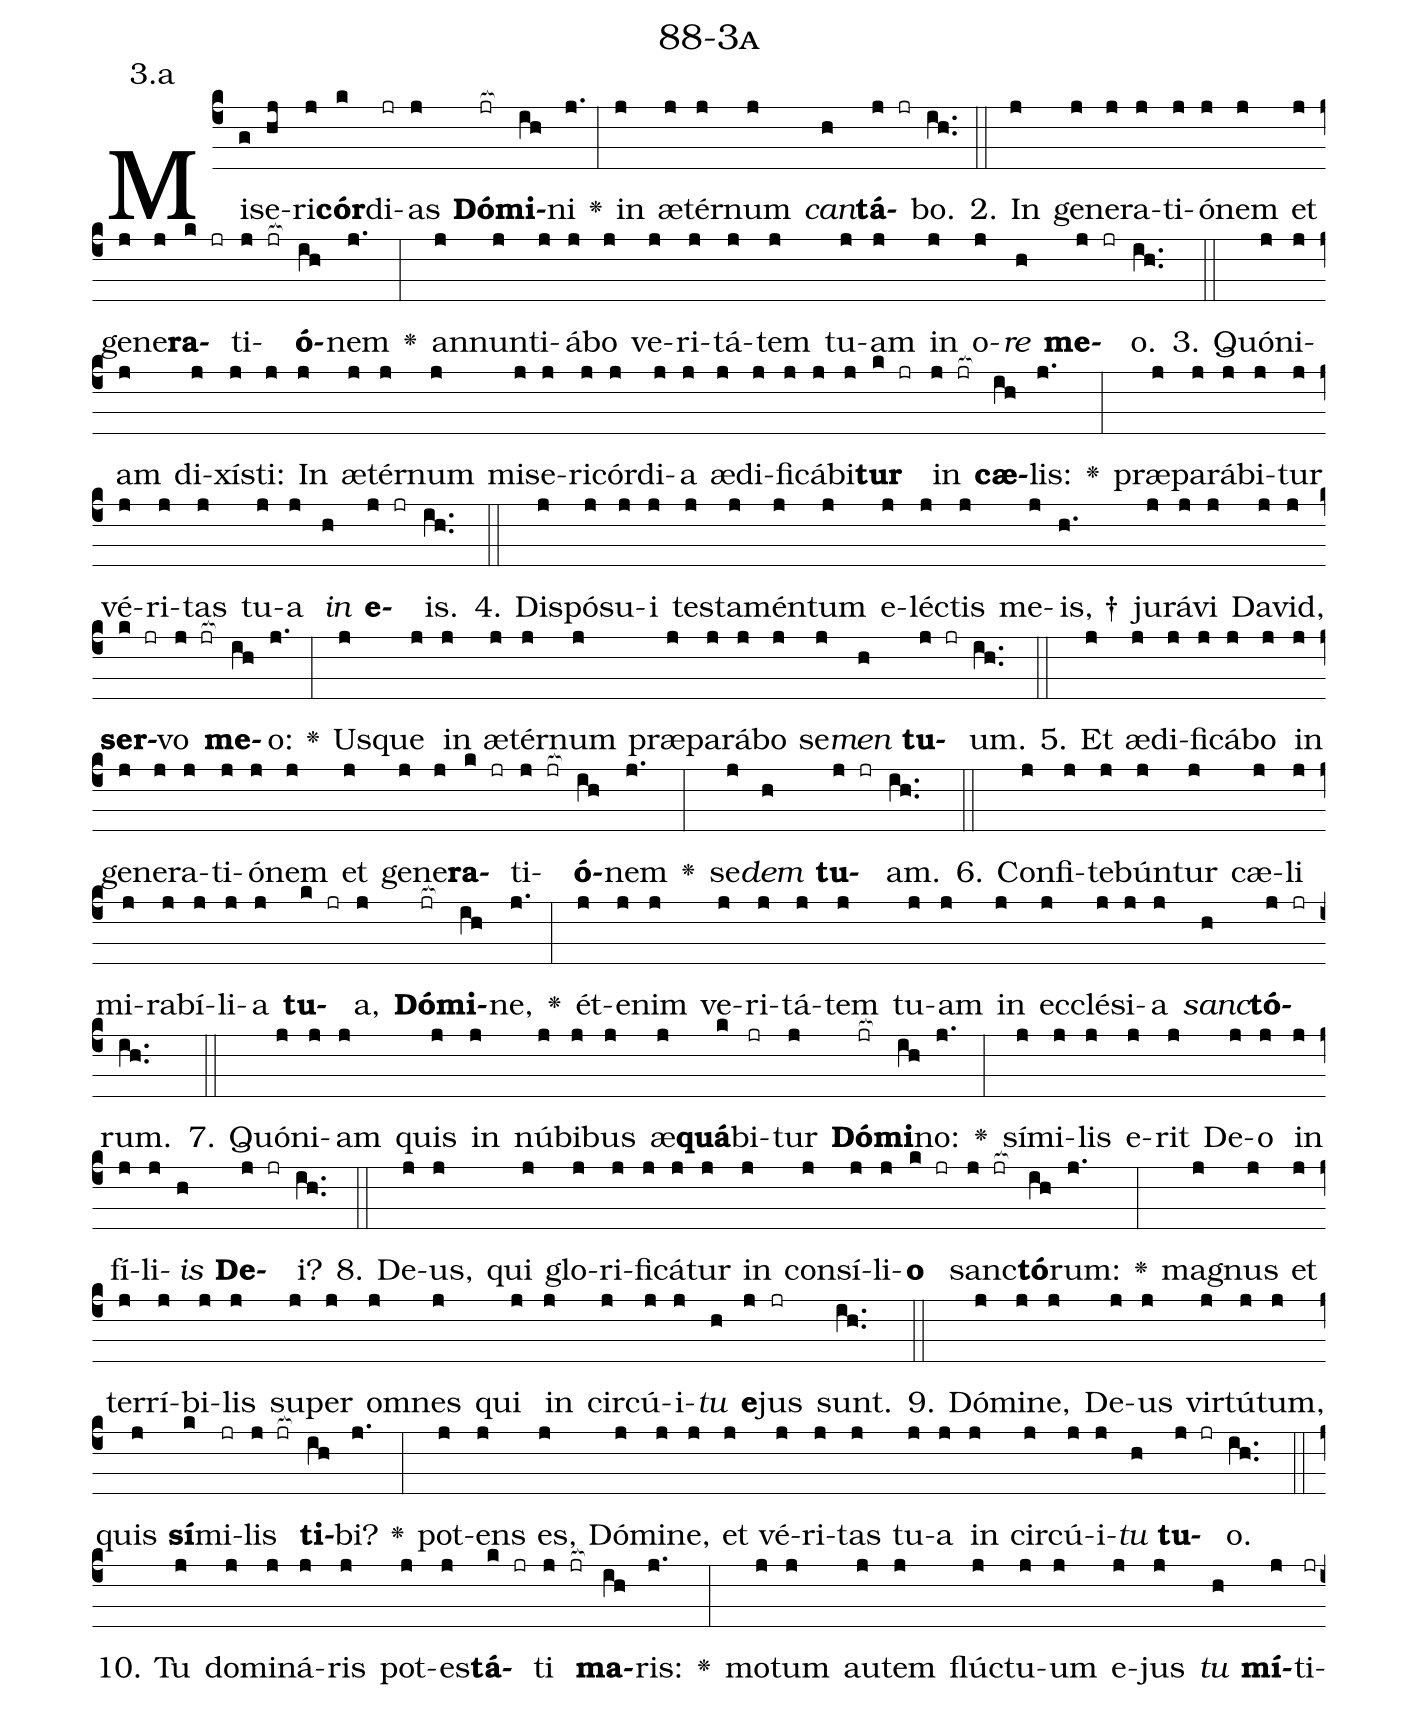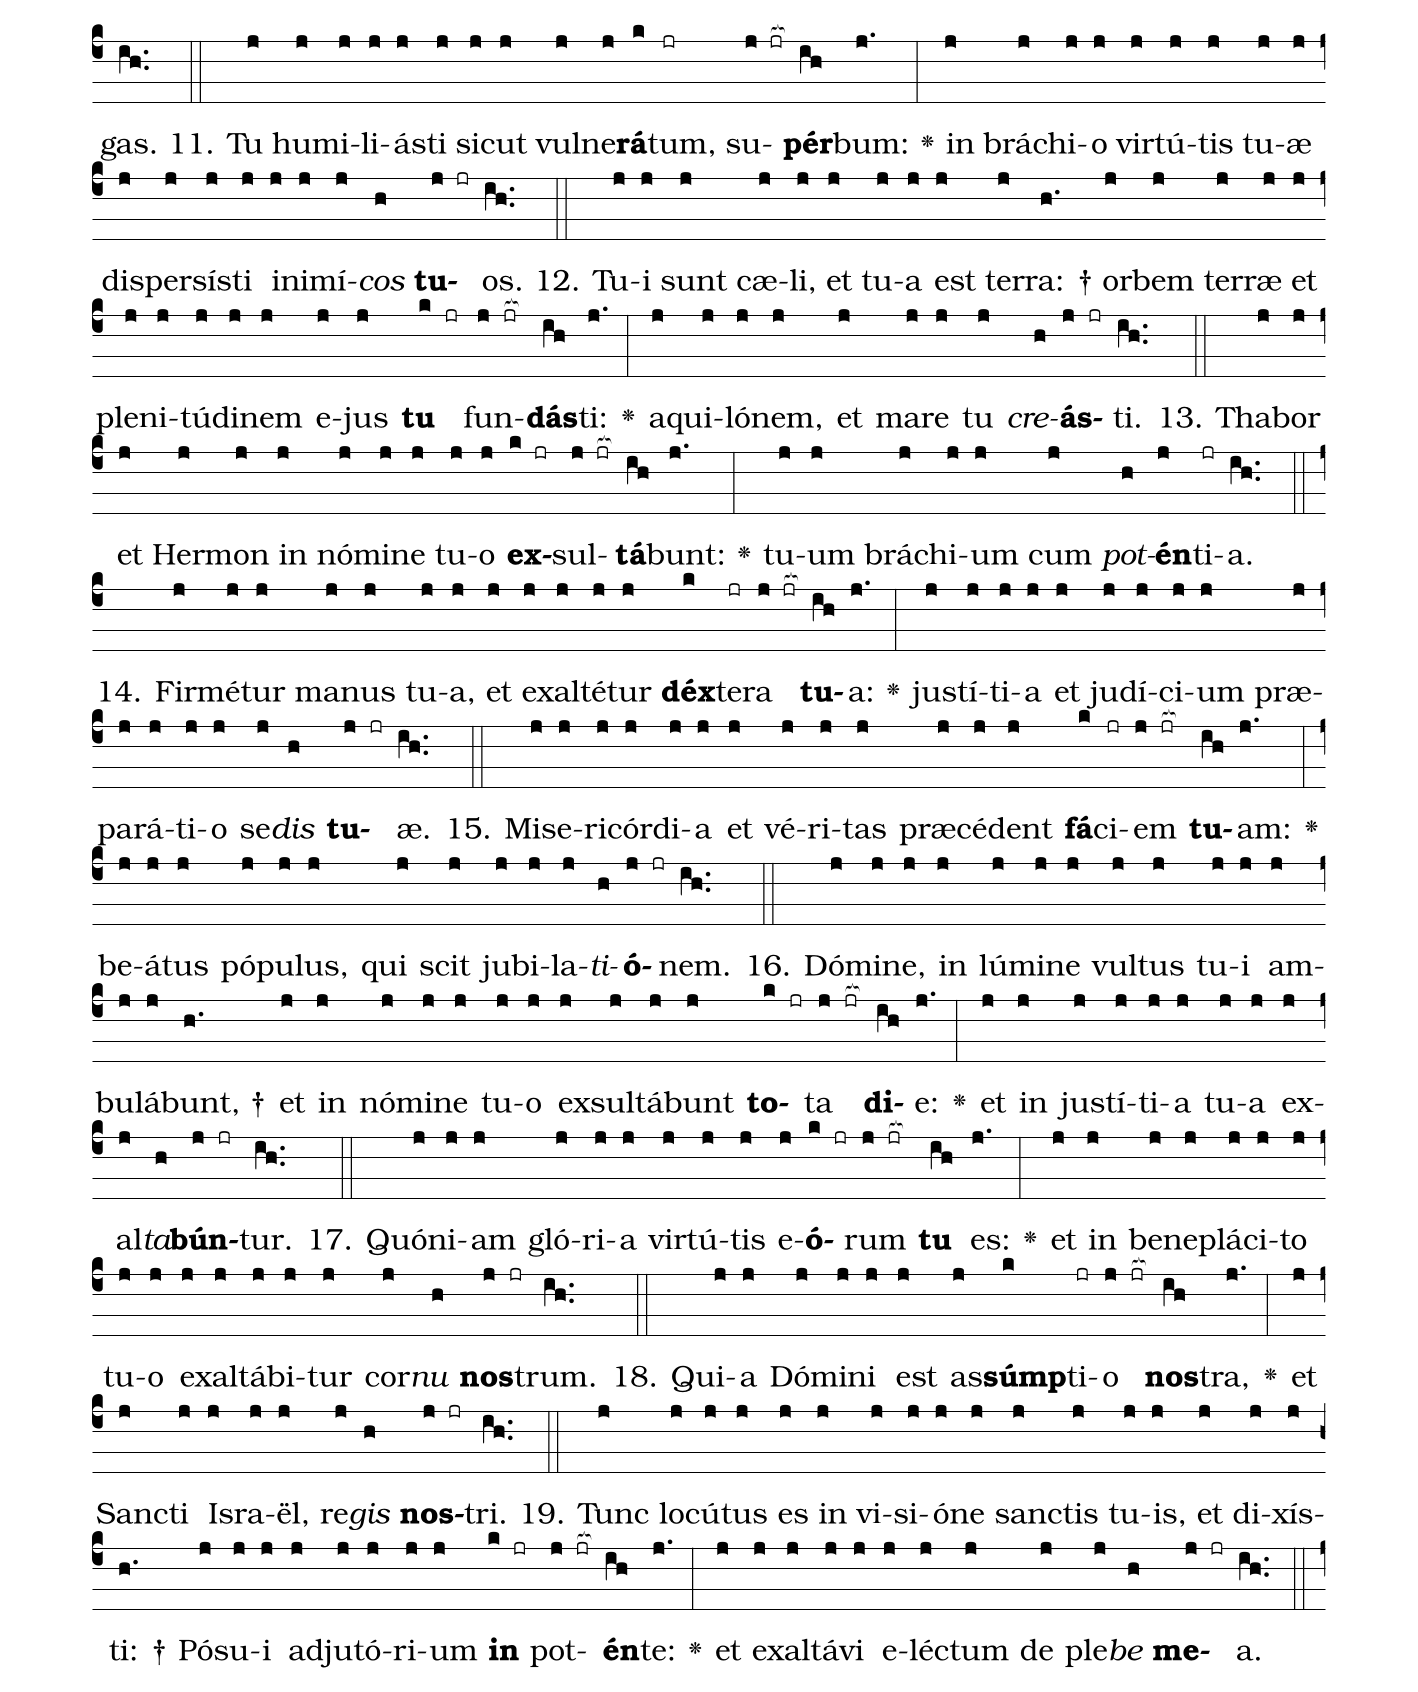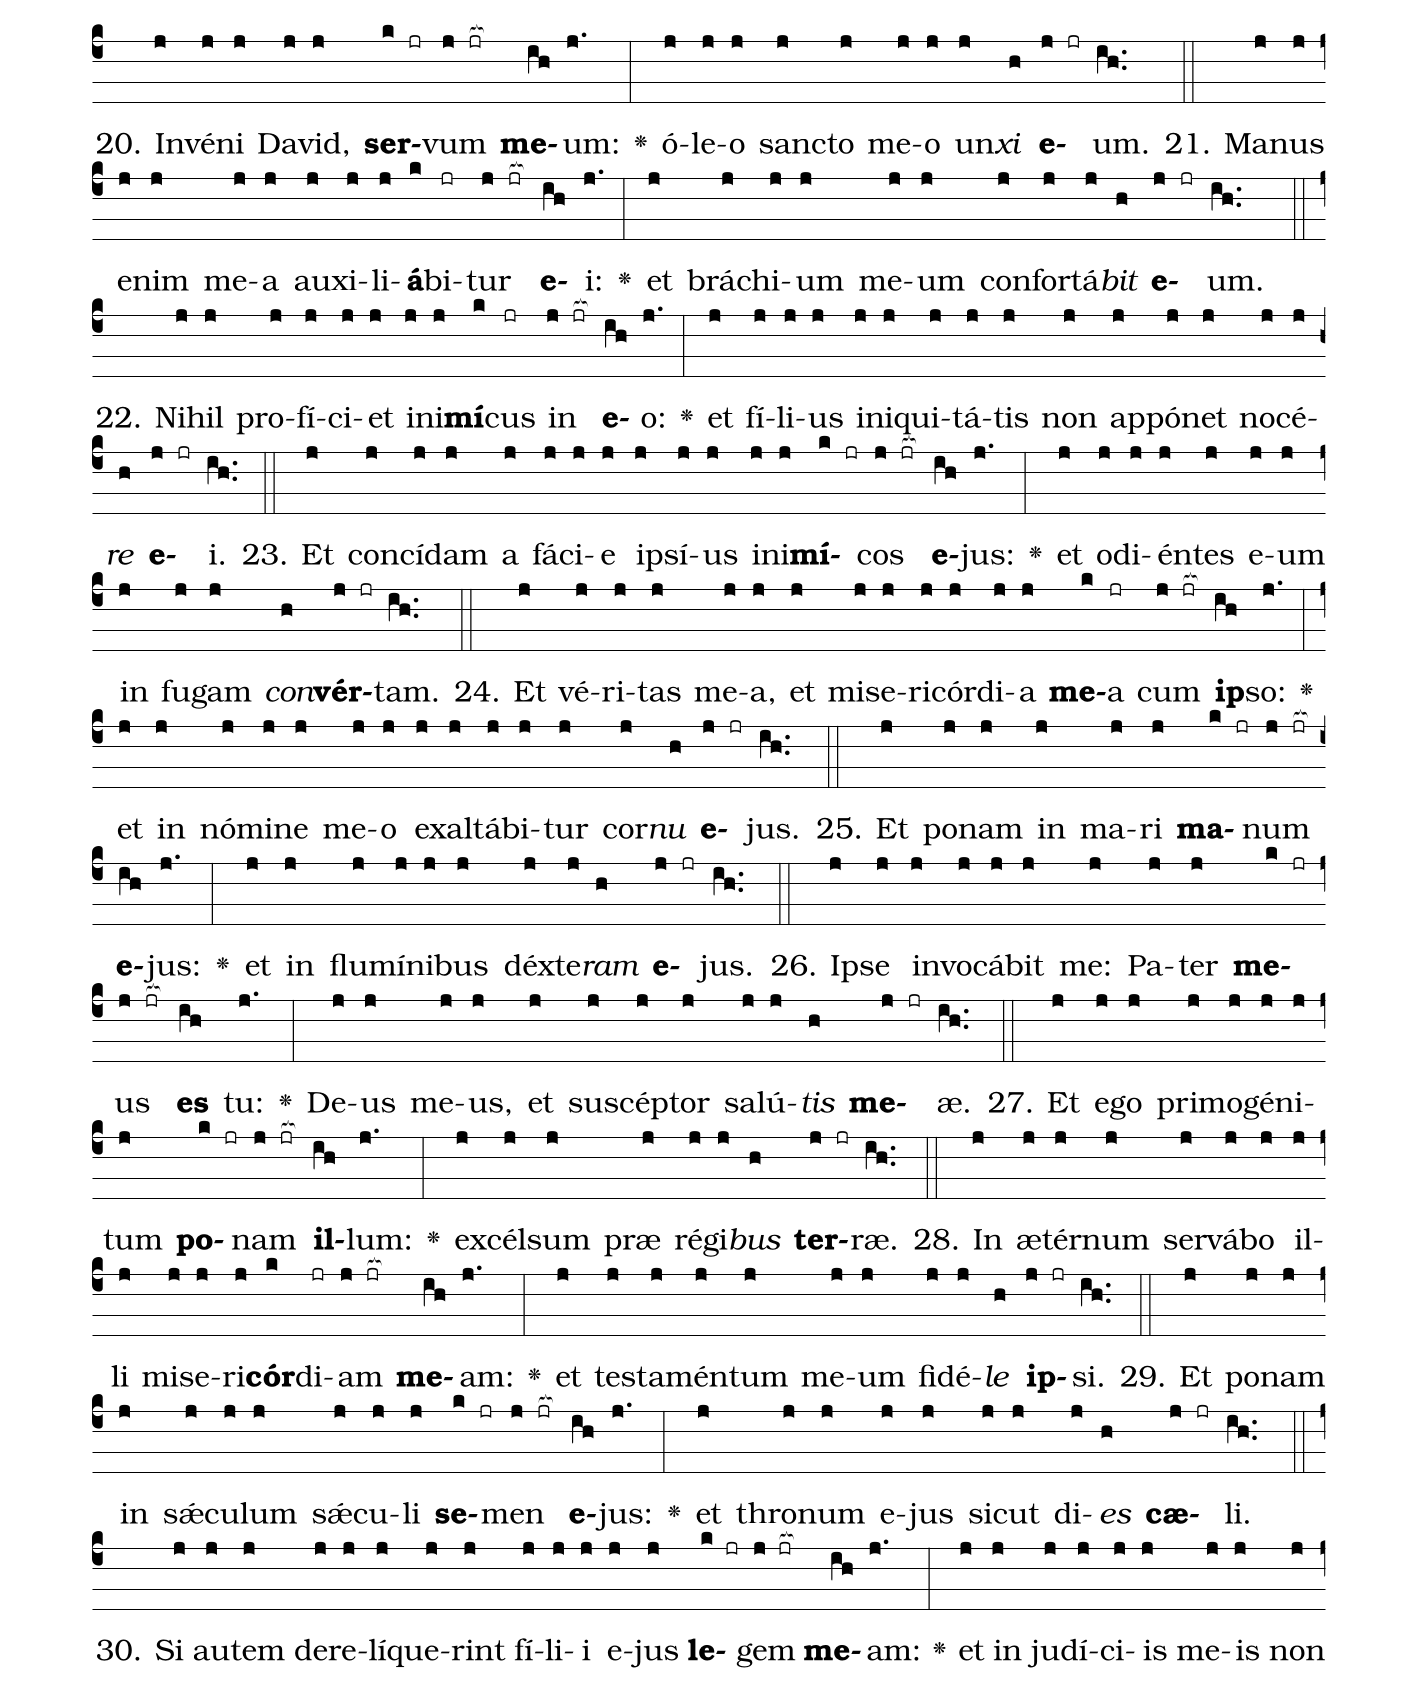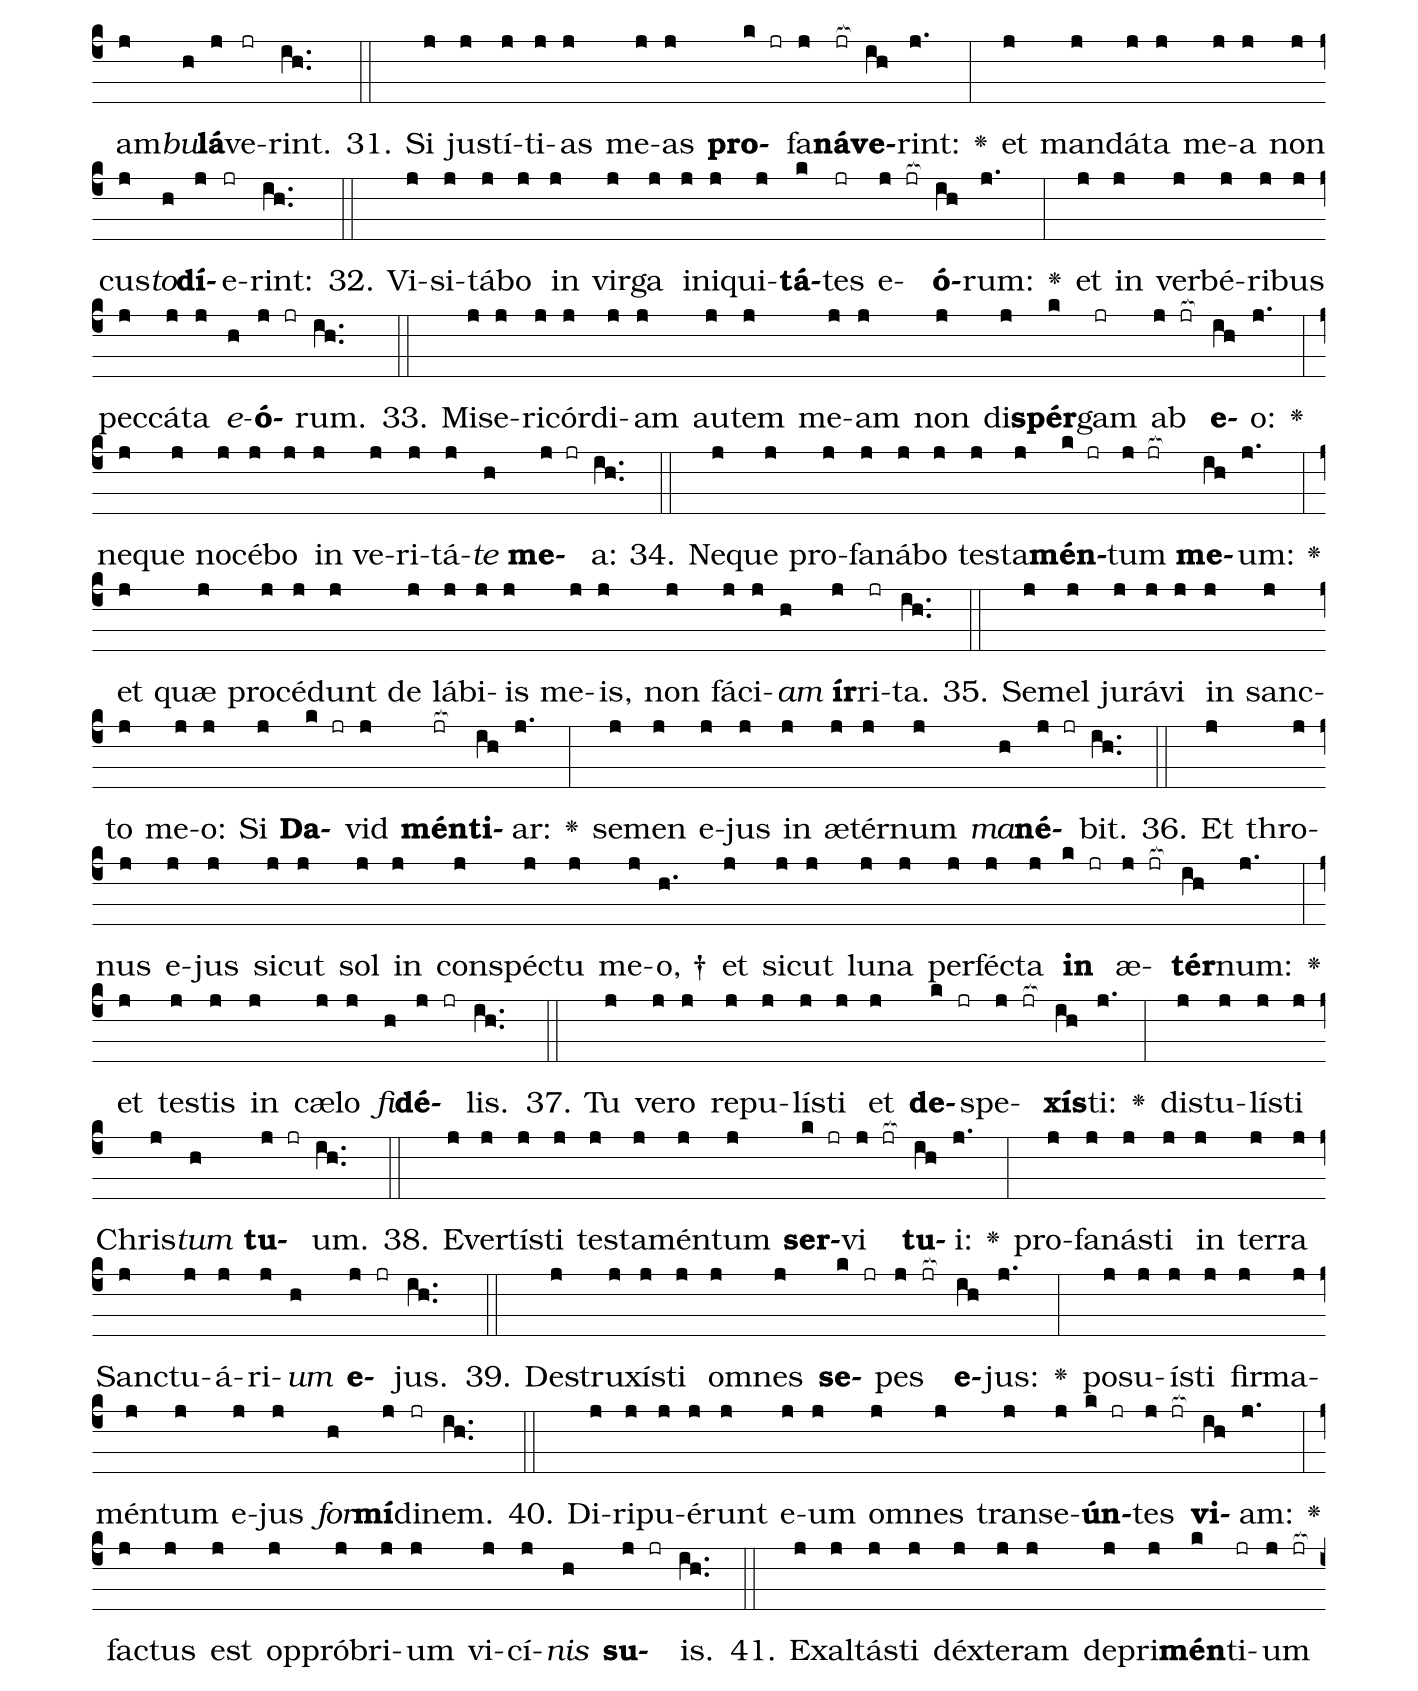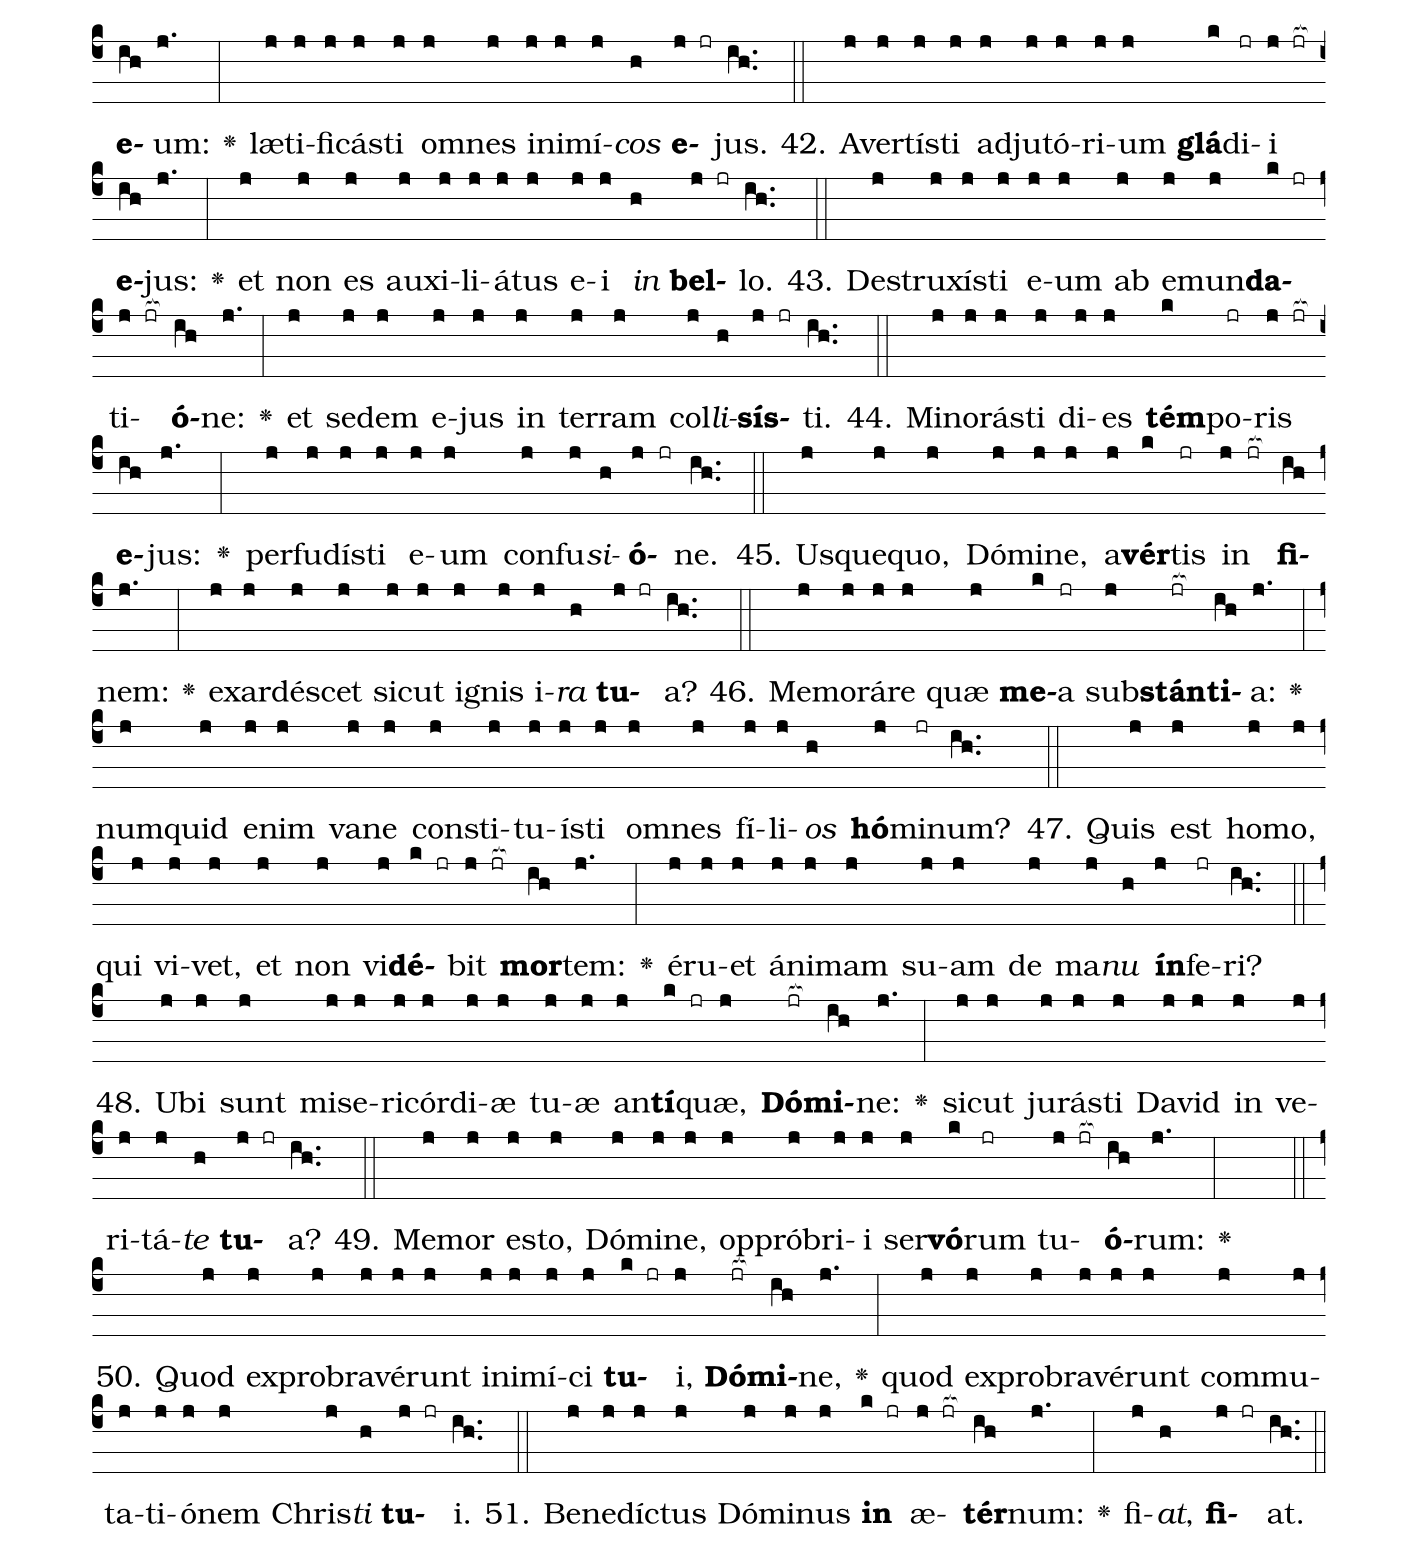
name: 88-3a;
annotation: 3.a;
%%
(c4)Mi(g)se(hj)ri(j)<b>cór</b>(k)di(jr)as(j) <b>Dó</b>(jr[ocb:1{])<b>mi</b>(ih[ocb:0}])ni(j.) <v>\greheightstar</v>(:) in(j) æ(j)tér(j)num(j) <i>can</i>(h)<b>tá</b>(j jr)bo.(ih..) (::)
2. In(j) ge(j)ne(j)ra(j)ti(j)ó(j)nem(j) et(j) ge(j)ne(j)<b>ra</b>(k jr)ti(j jr[ocb:1{])<b>ó</b>(ih[ocb:0}])nem(j.) <v>\greheightstar</v>(:) an(j)nun(j)ti(j)á(j)bo(j) ve(j)ri(j)tá(j)tem(j) tu(j)am(j) in(j) o(j)<i>re</i>(h) <b>me</b>(j jr)o.(ih..) (::)
3. Quón(j)i(j)am(j) di(j)xís(j)ti:(j) In(j) æ(j)tér(j)num(j) mi(j)se(j)ri(j)cór(j)di(j)a(j) æ(j)di(j)fi(j)cá(j)bi(j)<b>tur</b>(k jr) in(j jr[ocb:1{]) <b>cæ</b>(ih[ocb:0}])lis:(j.) <v>\greheightstar</v>(:) præ(j)pa(j)rá(j)bi(j)tur(j) vé(j)ri(j)tas(j) tu(j)a(j) <i>in</i>(h) <b>e</b>(j jr)is.(ih..) (::)
4. Dis(j)pó(j)su(j)i(j) tes(j)ta(j)mén(j)tum(j) e(j)léc(j)tis(j) me(j)is, †(h.) ju(j)rá(j)vi(j) Da(j)vid,(j) <b>ser</b>(k jr)vo(j jr[ocb:1{]) <b>me</b>(ih[ocb:0}])o:(j.) <v>\greheightstar</v>(:) Us(j)que(j) in(j) æ(j)tér(j)num(j) præ(j)pa(j)rá(j)bo(j) se(j)<i>men</i>(h) <b>tu</b>(j jr)um.(ih..) (::)
5. Et(j) æ(j)di(j)fi(j)cá(j)bo(j) in(j) ge(j)ne(j)ra(j)ti(j)ó(j)nem(j) et(j) ge(j)ne(j)<b>ra</b>(k jr)ti(j jr[ocb:1{])<b>ó</b>(ih[ocb:0}])nem(j.) <v>\greheightstar</v>(:) se(j)<i>dem</i>(h) <b>tu</b>(j jr)am.(ih..) (::)
6. Con(j)fi(j)te(j)bún(j)tur(j) cæ(j)li(j) mi(j)ra(j)bí(j)li(j)a(j) <b>tu</b>(k jr)a,(j) <b>Dó</b>(jr[ocb:1{])<b>mi</b>(ih[ocb:0}])ne,(j.) <v>\greheightstar</v>(:) ét(j)e(j)nim(j) ve(j)ri(j)tá(j)tem(j) tu(j)am(j) in(j) ec(j)clé(j)si(j)a(j) <i>sanc</i>(h)<b>tó</b>(j jr)rum.(ih..) (::)
7. Quón(j)i(j)am(j) quis(j) in(j) nú(j)bi(j)bus(j) æ(j)<b>quá</b>(k)bi(jr)tur(j) <b>Dó</b>(jr[ocb:1{])<b>mi</b>(ih[ocb:0}])no:(j.) <v>\greheightstar</v>(:) sí(j)mi(j)lis(j) e(j)rit(j) De(j)o(j) in(j) fí(j)li(j)<i>is</i>(h) <b>De</b>(j jr)i?(ih..) (::)
8. De(j)us,(j) qui(j) glo(j)ri(j)fi(j)cá(j)tur(j) in(j) con(j)sí(j)li(j)<b>o</b>(k jr) sanc(j jr[ocb:1{])<b>tó</b>(ih[ocb:0}])rum:(j.) <v>\greheightstar</v>(:) ma(j)gnus(j) et(j) ter(j)rí(j)bi(j)lis(j) su(j)per(j) om(j)nes(j) qui(j) in(j) cir(j)cú(j)i(j)<i>tu</i>(h) <b>e</b>(j)jus(jr) sunt.(ih..) (::)
9. Dó(j)mi(j)ne,(j) De(j)us(j) vir(j)tú(j)tum,(j) quis(j) <b>sí</b>(k)mi(jr)lis(j jr[ocb:1{]) <b>ti</b>(ih[ocb:0}])bi?(j.) <v>\greheightstar</v>(:) pot(j)ens(j) es,(j) Dó(j)mi(j)ne,(j) et(j) vé(j)ri(j)tas(j) tu(j)a(j) in(j) cir(j)cú(j)i(j)<i>tu</i>(h) <b>tu</b>(j jr)o.(ih..) (::)
10. Tu(j) do(j)mi(j)ná(j)ris(j) pot(j)es(j)<b>tá</b>(k jr)ti(j jr[ocb:1{]) <b>ma</b>(ih[ocb:0}])ris:(j.) <v>\greheightstar</v>(:) mo(j)tum(j) au(j)tem(j) flúc(j)tu(j)um(j) e(j)jus(j) <i>tu</i>(h) <b>mí</b>(j)ti(jr)gas.(ih..) (::)
11. Tu(j) hu(j)mi(j)li(j)ás(j)ti(j) sic(j)ut(j) vul(j)ne(j)<b>rá</b>(k)tum,(jr) su(j jr[ocb:1{])<b>pér</b>(ih[ocb:0}])bum:(j.) <v>\greheightstar</v>(:) in(j) brá(j)chi(j)o(j) vir(j)tú(j)tis(j) tu(j)æ(j) di(j)sper(j)sís(j)ti(j) in(j)i(j)mí(j)<i>cos</i>(h) <b>tu</b>(j jr)os.(ih..) (::)
12. Tu(j)i(j) sunt(j) cæ(j)li,(j) et(j) tu(j)a(j) est(j) ter(j)ra: †(h.) or(j)bem(j) ter(j)ræ(j) et(j) ple(j)ni(j)tú(j)di(j)nem(j) e(j)jus(j) <b>tu</b>(k jr) fun(j jr[ocb:1{])<b>dás</b>(ih[ocb:0}])ti:(j.) <v>\greheightstar</v>(:) a(j)qui(j)ló(j)nem,(j) et(j) ma(j)re(j) tu(j) <i>cre</i>(h)<b>ás</b>(j jr)ti.(ih..) (::)
13. Tha(j)bor(j) et(j) Her(j)mon(j) in(j) nó(j)mi(j)ne(j) tu(j)o(j) <b>ex</b>(k jr)sul(j jr[ocb:1{])<b>tá</b>(ih[ocb:0}])bunt:(j.) <v>\greheightstar</v>(:) tu(j)um(j) brá(j)chi(j)um(j) cum(j) <i>pot</i>(h)<b>én</b>(j)ti(jr)a.(ih..) (::)
14. Fir(j)mé(j)tur(j) ma(j)nus(j) tu(j)a,(j) et(j) ex(j)al(j)té(j)tur(j) <b>déx</b>(k)te(jr)ra(j jr[ocb:1{]) <b>tu</b>(ih[ocb:0}])a:(j.) <v>\greheightstar</v>(:) jus(j)tí(j)ti(j)a(j) et(j) ju(j)dí(j)ci(j)um(j) præ(j)pa(j)rá(j)ti(j)o(j) se(j)<i>dis</i>(h) <b>tu</b>(j jr)æ.(ih..) (::)
15. Mi(j)se(j)ri(j)cór(j)di(j)a(j) et(j) vé(j)ri(j)tas(j) præ(j)cé(j)dent(j) <b>fá</b>(k)ci(jr)em(j jr[ocb:1{]) <b>tu</b>(ih[ocb:0}])am:(j.) <v>\greheightstar</v>(:) be(j)á(j)tus(j) pó(j)pu(j)lus,(j) qui(j) scit(j) ju(j)bi(j)la(j)<i>ti</i>(h)<b>ó</b>(j jr)nem.(ih..) (::)
16. Dó(j)mi(j)ne,(j) in(j) lú(j)mi(j)ne(j) vul(j)tus(j) tu(j)i(j) am(j)bu(j)lá(j)bunt, †(h.) et(j) in(j) nó(j)mi(j)ne(j) tu(j)o(j) ex(j)sul(j)tá(j)bunt(j) <b>to</b>(k jr)ta(j jr[ocb:1{]) <b>di</b>(ih[ocb:0}])e:(j.) <v>\greheightstar</v>(:) et(j) in(j) jus(j)tí(j)ti(j)a(j) tu(j)a(j) ex(j)al(j)<i>ta</i>(h)<b>bún</b>(j jr)tur.(ih..) (::)
17. Quón(j)i(j)am(j) gló(j)ri(j)a(j) vir(j)tú(j)tis(j) e(j)<b>ó</b>(k jr)rum(j jr[ocb:1{]) <b>tu</b>(ih[ocb:0}]) es:(j.) <v>\greheightstar</v>(:) et(j) in(j) be(j)ne(j)plá(j)ci(j)to(j) tu(j)o(j) ex(j)al(j)tá(j)bi(j)tur(j) cor(j)<i>nu</i>(h) <b>nos</b>(j jr)trum.(ih..) (::)
18. Qui(j)a(j) Dó(j)mi(j)ni(j) est(j) as(j)<b>súmp</b>(k)ti(jr)o(j jr[ocb:1{]) <b>nos</b>(ih[ocb:0}])tra,(j.) <v>\greheightstar</v>(:) et(j) Sanc(j)ti(j) Is(j)ra(j)ël,(j) re(j)<i>gis</i>(h) <b>nos</b>(j jr)tri.(ih..) (::)
19. Tunc(j) lo(j)cú(j)tus(j) es(j) in(j) vi(j)si(j)ó(j)ne(j) sanc(j)tis(j) tu(j)is,(j) et(j) di(j)xís(j)ti: †(h.) Pó(j)su(j)i(j) ad(j)ju(j)tó(j)ri(j)um(j) <b>in</b>(k jr) pot(j jr[ocb:1{])<b>én</b>(ih[ocb:0}])te:(j.) <v>\greheightstar</v>(:) et(j) ex(j)al(j)tá(j)vi(j) e(j)léc(j)tum(j) de(j) ple(j)<i>be</i>(h) <b>me</b>(j jr)a.(ih..) (::)
20. In(j)vé(j)ni(j) Da(j)vid,(j) <b>ser</b>(k jr)vum(j jr[ocb:1{]) <b>me</b>(ih[ocb:0}])um:(j.) <v>\greheightstar</v>(:) ó(j)le(j)o(j) sanc(j)to(j) me(j)o(j) un(j)<i>xi</i>(h) <b>e</b>(j jr)um.(ih..) (::)
21. Ma(j)nus(j) e(j)nim(j) me(j)a(j) au(j)xi(j)li(j)<b>á</b>(k)bi(jr)tur(j jr[ocb:1{]) <b>e</b>(ih[ocb:0}])i:(j.) <v>\greheightstar</v>(:) et(j) brá(j)chi(j)um(j) me(j)um(j) con(j)for(j)tá(j)<i>bit</i>(h) <b>e</b>(j jr)um.(ih..) (::)
22. Ni(j)hil(j) pro(j)fí(j)ci(j)et(j) in(j)i(j)<b>mí</b>(k)cus(jr) in(j jr[ocb:1{]) <b>e</b>(ih[ocb:0}])o:(j.) <v>\greheightstar</v>(:) et(j) fí(j)li(j)us(j) in(j)i(j)qui(j)tá(j)tis(j) non(j) ap(j)pó(j)net(j) no(j)cé(j)<i>re</i>(h) <b>e</b>(j jr)i.(ih..) (::)
23. Et(j) con(j)cí(j)dam(j) a(j) fá(j)ci(j)e(j) ip(j)sí(j)us(j) in(j)i(j)<b>mí</b>(k jr)cos(j jr[ocb:1{]) <b>e</b>(ih[ocb:0}])jus:(j.) <v>\greheightstar</v>(:) et(j) o(j)di(j)én(j)tes(j) e(j)um(j) in(j) fu(j)gam(j) <i>con</i>(h)<b>vér</b>(j jr)tam.(ih..) (::)
24. Et(j) vé(j)ri(j)tas(j) me(j)a,(j) et(j) mi(j)se(j)ri(j)cór(j)di(j)a(j) <b>me</b>(k)a(jr) cum(j jr[ocb:1{]) <b>ip</b>(ih[ocb:0}])so:(j.) <v>\greheightstar</v>(:) et(j) in(j) nó(j)mi(j)ne(j) me(j)o(j) ex(j)al(j)tá(j)bi(j)tur(j) cor(j)<i>nu</i>(h) <b>e</b>(j jr)jus.(ih..) (::)
25. Et(j) po(j)nam(j) in(j) ma(j)ri(j) <b>ma</b>(k jr)num(j jr[ocb:1{]) <b>e</b>(ih[ocb:0}])jus:(j.) <v>\greheightstar</v>(:) et(j) in(j) flu(j)mí(j)ni(j)bus(j) déx(j)te(j)<i>ram</i>(h) <b>e</b>(j jr)jus.(ih..) (::)
26. Ip(j)se(j) in(j)vo(j)cá(j)bit(j) me:(j) Pa(j)ter(j) <b>me</b>(k jr)us(j jr[ocb:1{]) <b>es</b>(ih[ocb:0}]) tu:(j.) <v>\greheightstar</v>(:) De(j)us(j) me(j)us,(j) et(j) su(j)scép(j)tor(j) sa(j)lú(j)<i>tis</i>(h) <b>me</b>(j jr)æ.(ih..) (::)
27. Et(j) e(j)go(j) pri(j)mo(j)gé(j)ni(j)tum(j) <b>po</b>(k jr)nam(j jr[ocb:1{]) <b>il</b>(ih[ocb:0}])lum:(j.) <v>\greheightstar</v>(:) ex(j)cél(j)sum(j) præ(j) ré(j)gi(j)<i>bus</i>(h) <b>ter</b>(j jr)ræ.(ih..) (::)
28. In(j) æ(j)tér(j)num(j) ser(j)vá(j)bo(j) il(j)li(j) mi(j)se(j)ri(j)<b>cór</b>(k)di(jr)am(j jr[ocb:1{]) <b>me</b>(ih[ocb:0}])am:(j.) <v>\greheightstar</v>(:) et(j) tes(j)ta(j)mén(j)tum(j) me(j)um(j) fi(j)dé(j)<i>le</i>(h) <b>ip</b>(j jr)si.(ih..) (::)
29. Et(j) po(j)nam(j) in(j) sǽ(j)cu(j)lum(j) sǽ(j)cu(j)li(j) <b>se</b>(k jr)men(j jr[ocb:1{]) <b>e</b>(ih[ocb:0}])jus:(j.) <v>\greheightstar</v>(:) et(j) thro(j)num(j) e(j)jus(j) sic(j)ut(j) di(j)<i>es</i>(h) <b>cæ</b>(j jr)li.(ih..) (::)
30. Si(j) au(j)tem(j) de(j)re(j)lí(j)que(j)rint(j) fí(j)li(j)i(j) e(j)jus(j) <b>le</b>(k jr)gem(j jr[ocb:1{]) <b>me</b>(ih[ocb:0}])am:(j.) <v>\greheightstar</v>(:) et(j) in(j) ju(j)dí(j)ci(j)is(j) me(j)is(j) non(j) am(j)<i>bu</i>(h)<b>lá</b>(j)ve(jr)rint.(ih..) (::)
31. Si(j) jus(j)tí(j)ti(j)as(j) me(j)as(j) <b>pro</b>(k jr)fa(j)<b>ná</b>(jr[ocb:1{])<b>ve</b>(ih[ocb:0}])rint:(j.) <v>\greheightstar</v>(:) et(j) man(j)dá(j)ta(j) me(j)a(j) non(j) cus(j)<i>to</i>(h)<b>dí</b>(j)e(jr)rint:(ih..) (::)
32. Vi(j)si(j)tá(j)bo(j) in(j) vir(j)ga(j) in(j)i(j)qui(j)<b>tá</b>(k)tes(jr) e(j jr[ocb:1{])<b>ó</b>(ih[ocb:0}])rum:(j.) <v>\greheightstar</v>(:) et(j) in(j) ver(j)bé(j)ri(j)bus(j) pec(j)cá(j)ta(j) <i>e</i>(h)<b>ó</b>(j jr)rum.(ih..) (::)
33. Mi(j)se(j)ri(j)cór(j)di(j)am(j) au(j)tem(j) me(j)am(j) non(j) di(j)<b>spér</b>(k)gam(jr) ab(j jr[ocb:1{]) <b>e</b>(ih[ocb:0}])o:(j.) <v>\greheightstar</v>(:) ne(j)que(j) no(j)cé(j)bo(j) in(j) ve(j)ri(j)tá(j)<i>te</i>(h) <b>me</b>(j jr)a:(ih..) (::)
34. Ne(j)que(j) pro(j)fa(j)ná(j)bo(j) tes(j)ta(j)<b>mén</b>(k jr)tum(j jr[ocb:1{]) <b>me</b>(ih[ocb:0}])um:(j.) <v>\greheightstar</v>(:) et(j) quæ(j) pro(j)cé(j)dunt(j) de(j) lá(j)bi(j)is(j) me(j)is,(j) non(j) fá(j)ci(j)<i>am</i>(h) <b>ír</b>(j)ri(jr)ta.(ih..) (::)
35. Se(j)mel(j) ju(j)rá(j)vi(j) in(j) sanc(j)to(j) me(j)o:(j) Si(j) <b>Da</b>(k jr)vid(j) <b>mén</b>(jr[ocb:1{])<b>ti</b>(ih[ocb:0}])ar:(j.) <v>\greheightstar</v>(:) se(j)men(j) e(j)jus(j) in(j) æ(j)tér(j)num(j) <i>ma</i>(h)<b>né</b>(j jr)bit.(ih..) (::)
36. Et(j) thro(j)nus(j) e(j)jus(j) sic(j)ut(j) sol(j) in(j) con(j)spéc(j)tu(j) me(j)o, †(h.) et(j) sic(j)ut(j) lu(j)na(j) per(j)féc(j)ta(j) <b>in</b>(k jr) æ(j jr[ocb:1{])<b>tér</b>(ih[ocb:0}])num:(j.) <v>\greheightstar</v>(:) et(j) tes(j)tis(j) in(j) cæ(j)lo(j) <i>fi</i>(h)<b>dé</b>(j jr)lis.(ih..) (::)
37. Tu(j) ve(j)ro(j) re(j)pu(j)lís(j)ti(j) et(j) <b>de</b>(k jr)spe(j jr[ocb:1{])<b>xís</b>(ih[ocb:0}])ti:(j.) <v>\greheightstar</v>(:) dis(j)tu(j)lís(j)ti(j) Chris(j)<i>tum</i>(h) <b>tu</b>(j jr)um.(ih..) (::)
38. E(j)ver(j)tís(j)ti(j) tes(j)ta(j)mén(j)tum(j) <b>ser</b>(k jr)vi(j jr[ocb:1{]) <b>tu</b>(ih[ocb:0}])i:(j.) <v>\greheightstar</v>(:) pro(j)fa(j)nás(j)ti(j) in(j) ter(j)ra(j) Sanc(j)tu(j)á(j)ri(j)<i>um</i>(h) <b>e</b>(j jr)jus.(ih..) (::)
39. De(j)stru(j)xís(j)ti(j) om(j)nes(j) <b>se</b>(k jr)pes(j jr[ocb:1{]) <b>e</b>(ih[ocb:0}])jus:(j.) <v>\greheightstar</v>(:) po(j)su(j)ís(j)ti(j) fir(j)ma(j)mén(j)tum(j) e(j)jus(j) <i>for</i>(h)<b>mí</b>(j)di(jr)nem.(ih..) (::)
40. Di(j)ri(j)pu(j)é(j)runt(j) e(j)um(j) om(j)nes(j) trans(j)e(j)<b>ún</b>(k jr)tes(j jr[ocb:1{]) <b>vi</b>(ih[ocb:0}])am:(j.) <v>\greheightstar</v>(:) fac(j)tus(j) est(j) op(j)pró(j)bri(j)um(j) vi(j)cí(j)<i>nis</i>(h) <b>su</b>(j jr)is.(ih..) (::)
41. Ex(j)al(j)tás(j)ti(j) déx(j)te(j)ram(j) de(j)pri(j)<b>mén</b>(k)ti(jr)um(j jr[ocb:1{]) <b>e</b>(ih[ocb:0}])um:(j.) <v>\greheightstar</v>(:) læ(j)ti(j)fi(j)cás(j)ti(j) om(j)nes(j) in(j)i(j)mí(j)<i>cos</i>(h) <b>e</b>(j jr)jus.(ih..) (::)
42. A(j)ver(j)tís(j)ti(j) ad(j)ju(j)tó(j)ri(j)um(j) <b>glá</b>(k)di(jr)i(j jr[ocb:1{]) <b>e</b>(ih[ocb:0}])jus:(j.) <v>\greheightstar</v>(:) et(j) non(j) es(j) au(j)xi(j)li(j)á(j)tus(j) e(j)i(j) <i>in</i>(h) <b>bel</b>(j jr)lo.(ih..) (::)
43. De(j)stru(j)xís(j)ti(j) e(j)um(j) ab(j) e(j)mun(j)<b>da</b>(k jr)ti(j jr[ocb:1{])<b>ó</b>(ih[ocb:0}])ne:(j.) <v>\greheightstar</v>(:) et(j) se(j)dem(j) e(j)jus(j) in(j) ter(j)ram(j) col(j)<i>li</i>(h)<b>sís</b>(j jr)ti.(ih..) (::)
44. Mi(j)no(j)rás(j)ti(j) di(j)es(j) <b>tém</b>(k)po(jr)ris(j jr[ocb:1{]) <b>e</b>(ih[ocb:0}])jus:(j.) <v>\greheightstar</v>(:) per(j)fu(j)dís(j)ti(j) e(j)um(j) con(j)fu(j)<i>si</i>(h)<b>ó</b>(j jr)ne.(ih..) (::)
45. Us(j)que(j)quo,(j) Dó(j)mi(j)ne,(j) a(j)<b>vér</b>(k)tis(jr) in(j jr[ocb:1{]) <b>fi</b>(ih[ocb:0}])nem:(j.) <v>\greheightstar</v>(:) ex(j)ar(j)dé(j)scet(j) sic(j)ut(j) i(j)gnis(j) i(j)<i>ra</i>(h) <b>tu</b>(j jr)a?(ih..) (::)
46. Me(j)mo(j)rá(j)re(j) quæ(j) <b>me</b>(k)a(jr) sub(j)<b>stán</b>(jr[ocb:1{])<b>ti</b>(ih[ocb:0}])a:(j.) <v>\greheightstar</v>(:) num(j)quid(j) e(j)nim(j) va(j)ne(j) con(j)sti(j)tu(j)ís(j)ti(j) om(j)nes(j) fí(j)li(j)<i>os</i>(h) <b>hó</b>(j)mi(jr)num?(ih..) (::)
47. Quis(j) est(j) ho(j)mo,(j) qui(j) vi(j)vet,(j) et(j) non(j) vi(j)<b>dé</b>(k jr)bit(j jr[ocb:1{]) <b>mor</b>(ih[ocb:0}])tem:(j.) <v>\greheightstar</v>(:) é(j)ru(j)et(j) á(j)ni(j)mam(j) su(j)am(j) de(j) ma(j)<i>nu</i>(h) <b>ín</b>(j)fe(jr)ri?(ih..) (::)
48. U(j)bi(j) sunt(j) mi(j)se(j)ri(j)cór(j)di(j)æ(j) tu(j)æ(j) an(j)<b>tí</b>(k jr)quæ,(j) <b>Dó</b>(jr[ocb:1{])<b>mi</b>(ih[ocb:0}])ne:(j.) <v>\greheightstar</v>(:) sic(j)ut(j) ju(j)rás(j)ti(j) Da(j)vid(j) in(j) ve(j)ri(j)tá(j)<i>te</i>(h) <b>tu</b>(j jr)a?(ih..) (::)
49. Me(j)mor(j) es(j)to,(j) Dó(j)mi(j)ne,(j) op(j)pró(j)bri(j)i(j) ser(j)<b>vó</b>(k)rum(jr) tu(j jr[ocb:1{])<b>ó</b>(ih[ocb:0}])rum:(j.) <v>\greheightstar</v>(:)  (::)
50. Quod(j) ex(j)pro(j)bra(j)vé(j)runt(j) in(j)i(j)mí(j)ci(j) <b>tu</b>(k jr)i,(j) <b>Dó</b>(jr[ocb:1{])<b>mi</b>(ih[ocb:0}])ne,(j.) <v>\greheightstar</v>(:) quod(j) ex(j)pro(j)bra(j)vé(j)runt(j) com(j)mu(j)ta(j)ti(j)ó(j)nem(j) Chris(j)<i>ti</i>(h) <b>tu</b>(j jr)i.(ih..) (::)
51. Be(j)ne(j)díc(j)tus(j) Dó(j)mi(j)nus(j) <b>in</b>(k jr) æ(j jr[ocb:1{])<b>tér</b>(ih[ocb:0}])num:(j.) <v>\greheightstar</v>(:) fi(j)<i>at</i>,(h) <b>fi</b>(j jr)at.(ih..) (::)
